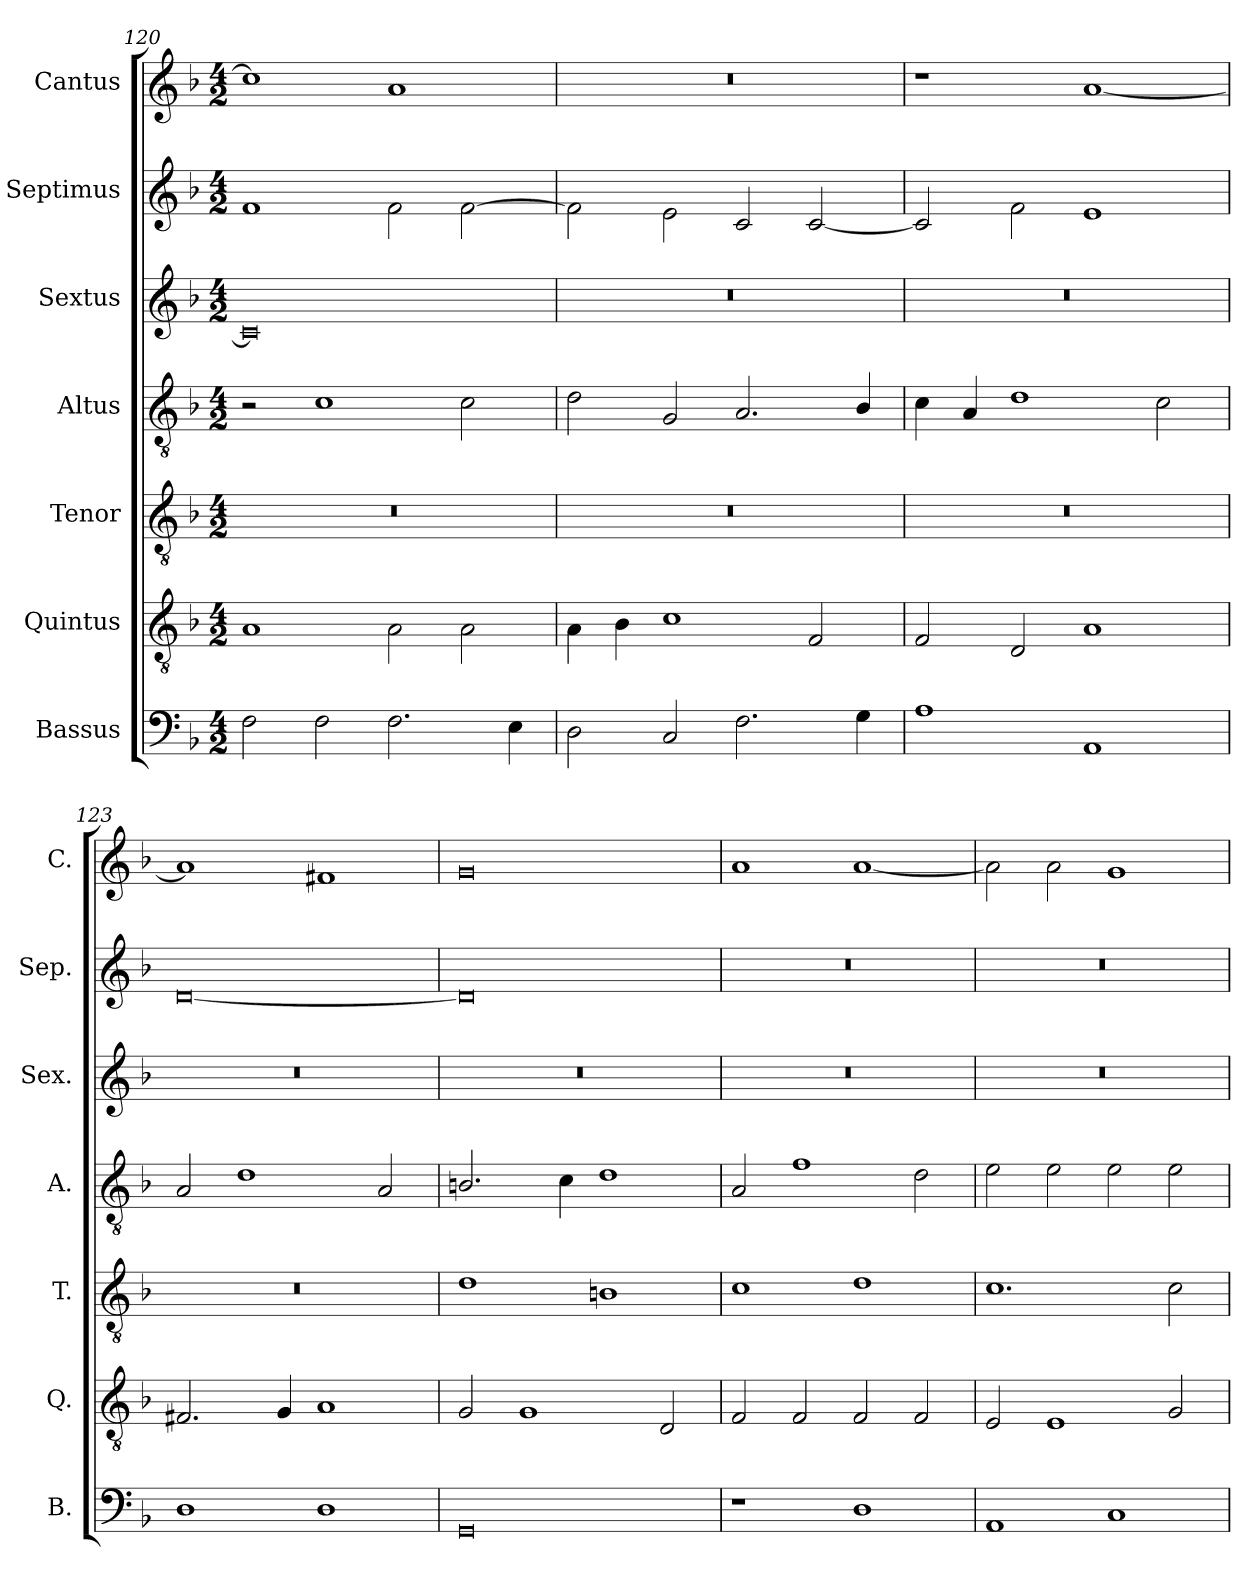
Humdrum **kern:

**kern	**kern	**kern	**kern	**kern	**kern	**kern
*part7	*part6	*part5	*part4	*part3	*part2	*part1
*staff7	*staff6	*staff5	*staff4	*staff3	*staff2	*staff1
*I"Bassus	*I"Quintus	*I"Tenor	*I"Altus	*I"Sextus	*I"Septimus	*I"Cantus
*I'B.	*I'Q.	*I'T.	*I'A.	*I'Sex.	*I'Sep.	*I'C.
*clefF4	*clefGv2	*clefGv2	*clefGv2	*clefG2	*clefG2	*clefG2
*k[b-]	*k[b-]	*k[b-]	*k[b-]	*k[b-]	*k[b-]	*k[b-]
*F:	*F:	*F:	*F:	*F:	*F:	*F:
*M4/2	*M4/2	*M4/2	*M4/2	*M4/2	*M4/2	*M4/2
=120	=120	=120	=120	=120	=120	=120
2F\	1A	0r	2r	0c]	1f	1cc]
2F\	.	.	1c	.	.	.
2.F\	2A\	.	.	.	2f\	1a
.	2A\	.	2c\	.	[2f\	.
4E\	.	.	.	.	.	.
=121	=121	=121	=121	=121	=121	=121
2D\	4A\	0r	2d\	0r	2f\]	0r
.	4B-\	.	.	.	.	.
2C/	1c	.	2G/	.	2e\	.
2.F\	.	.	2.A/	.	2c/	.
.	2F/	.	.	.	[2c/	.
4G\	.	.	4B-/	.	.	.
=122	=122	=122	=122	=122	=122	=122
1A	2F/	0r	4c\	0r	2c/]	1r
.	.	.	4A/	.	.	.
.	2D/	.	1d	.	2f\	.
1AA	1A	.	.	.	1e	[1a
.	.	.	2c\	.	.	.
=123	=123	=123	=123	=123	=123	=123
1D	2.F#X/	0r	2A/	0r	[0d	1a]
.	.	.	1d	.	.	.
.	4G/	.	.	.	.	.
1D	1A	.	.	.	.	1f#X
.	.	.	2A/	.	.	.
=124	=124	=124	=124	=124	=124	=124
0GG	2G/	1d	2.Bn/	0r	0d]	0g
.	1G	.	.	.	.	.
.	.	.	4c\	.	.	.
.	.	1Bn	1d	.	.	.
.	2D/	.	.	.	.	.
!!LO:PB:g=z
=125	=125	=125	=125	=125	=125	=125
1r	2F/	1c	2A/	0r	0r	1a
.	2F/	.	1f	.	.	.
1D	2F/	1d	.	.	.	[1a
.	2F/	.	2d\	.	.	.
=126	=126	=126	=126	=126	=126	=126
1AA	2E/	1.c	2e\	0r	0r	2a\]
.	1E	.	2e\	.	.	2a\
1C	.	.	2e\	.	.	1g
.	2G/	2c\	2e\	.	.	.
=	=	=	=	=	=	=
*-	*-	*-	*-	*-	*-	*-
